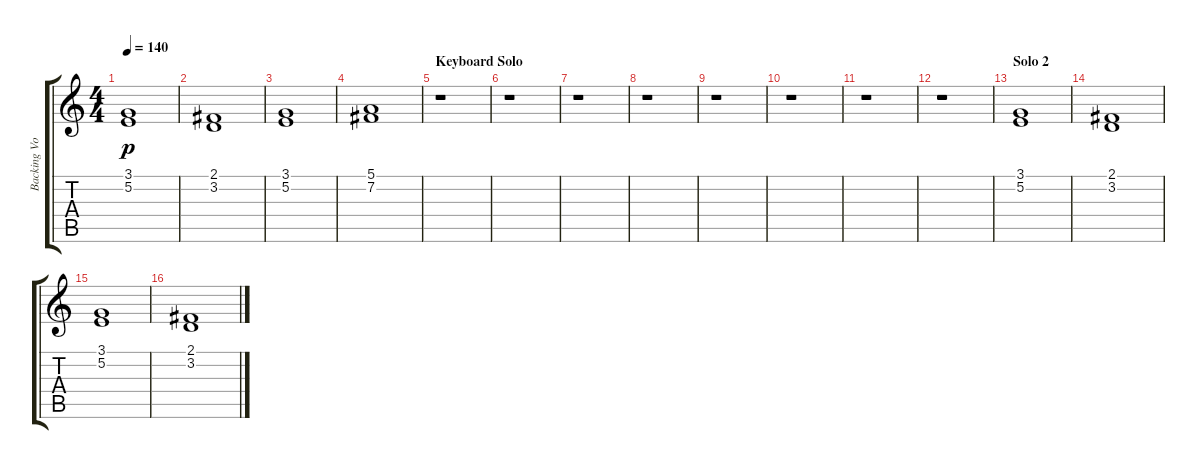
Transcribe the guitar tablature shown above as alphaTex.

\track ("Backing Vocals" "Backing Vo") {instrument choiraahs}
\staff {score tabs}
\tuning (E4 B3 G3 D3 A2 E2) {hide}
\ts (4 4)
\tempo 140
\clef g2
\ks c
(3.1 5.2).1{dy p} |
(2.1 3.2).1 |
(3.1 5.2).1 |
(5.1 7.2).1 |
\section ("" "Keyboard Solo")
r.1 |
r.1 |
r.1 |
r.1 |
r.1 |
r.1 |
r.1 |
r.1 |
\section ("" "Solo 2")
(3.1 5.2).1 |
(2.1 3.2).1 |
(3.1 5.2).1 |
(2.1 3.2).1
